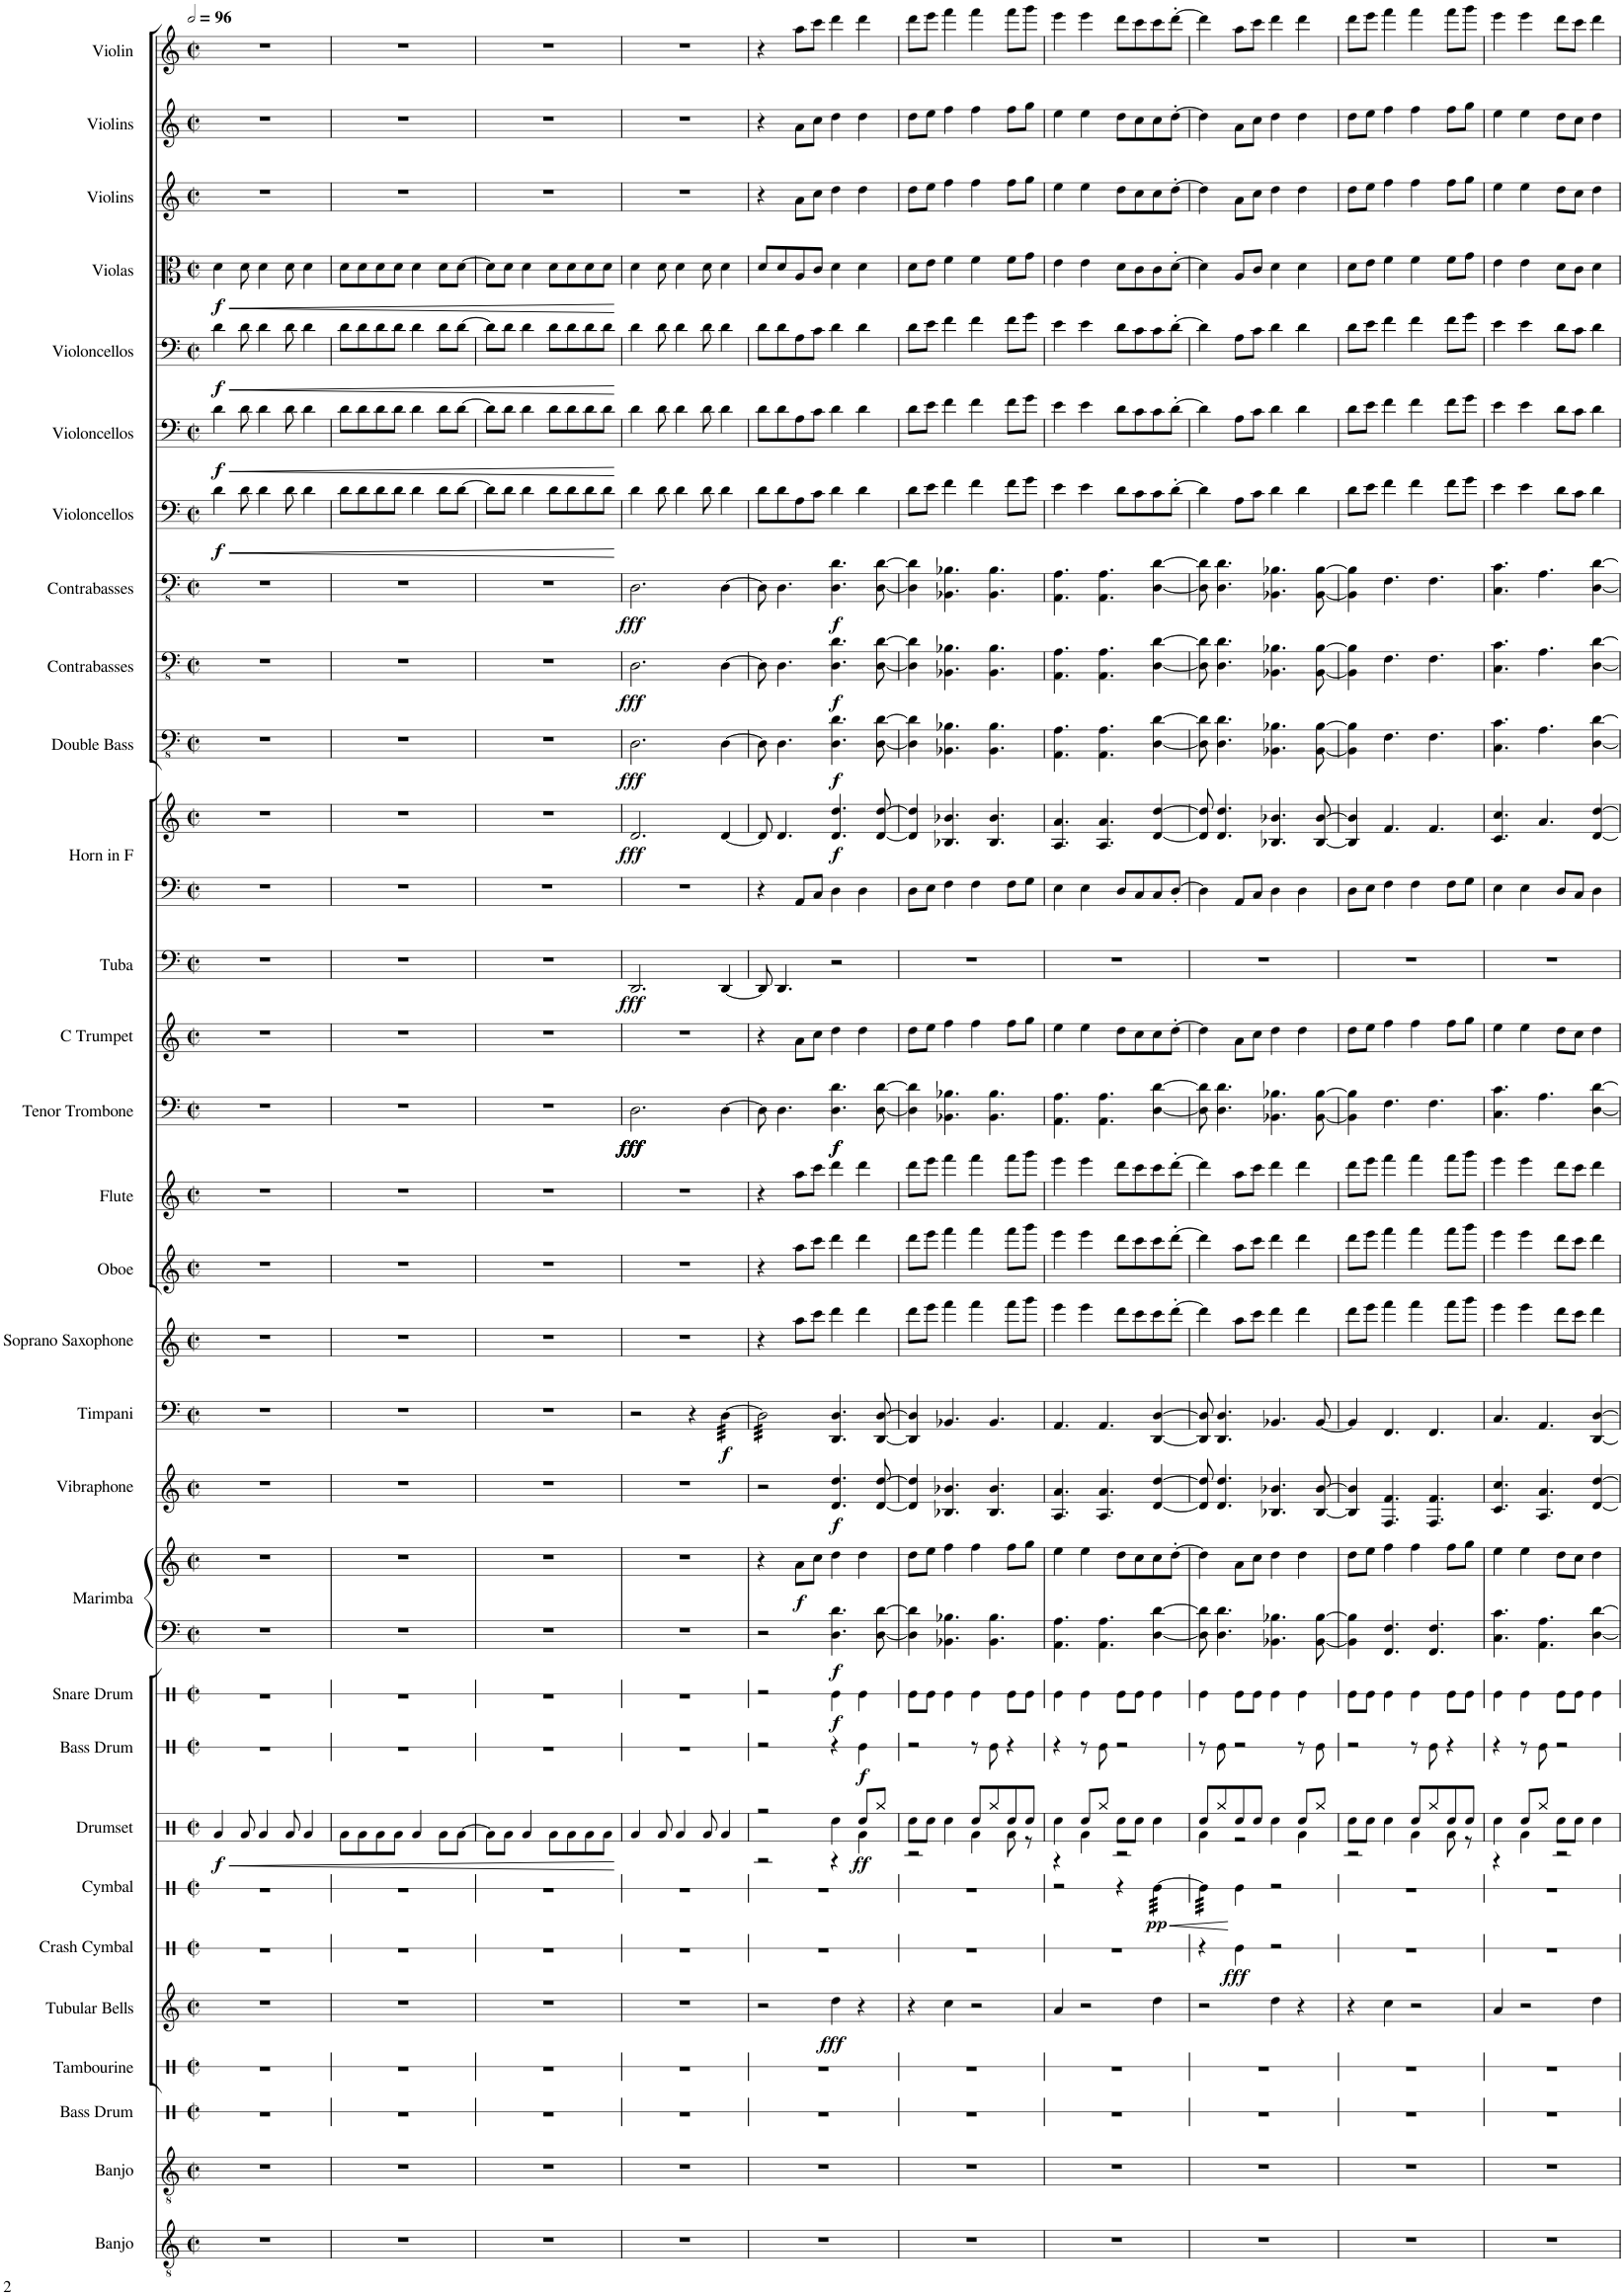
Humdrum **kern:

**kern	**kern	**kern	**kern	**kern	**dynam	**kern	**dynam	**kern	**dynam	**kern	**dynam	**kern	**dynam	**kern	**dynam	**kern	**kern	**dynam	**kern	**dynam	**kern	**dynam	**kern	**kern	**kern	**kern	**dynam	**kern	**kern	**dynam	**kern	**kern	**dynam	**kern	**dynam	**kern	**dynam	**kern	**dynam	**kern	**dynam	**kern	**dynam	**kern	**dynam	**kern	**dynam	**kern	**kern	**kern
*part30	*part29	*part28	*part27	*part26	*part26	*part25	*part25	*part24	*part24	*part23	*part23	*part22	*part22	*part21	*part21	*part20	*part20	*part20	*part19	*part19	*part18	*part18	*part17	*part16	*part15	*part14	*part14	*part13	*part12	*part12	*part11	*part11	*part11	*part10	*part10	*part9	*part9	*part8	*part8	*part7	*part7	*part6	*part6	*part5	*part5	*part4	*part4	*part3	*part2	*part1
*staff32	*staff31	*staff30	*staff29	*staff28	*staff28	*staff27	*staff27	*staff26	*staff26	*staff25	*staff25	*staff24	*staff24	*staff23	*staff23	*staff22	*staff21	*staff21/22	*staff20	*staff20	*staff19	*staff19	*staff18	*staff17	*staff16	*staff15	*staff15	*staff14	*staff13	*staff13	*staff12	*staff11	*staff11/12	*staff10	*staff10	*staff9	*staff9	*staff8	*staff8	*staff7	*staff7	*staff6	*staff6	*staff5	*staff5	*staff4	*staff4	*staff3	*staff2	*staff1
*I"Banjo	*I"Banjo	*I"Bass Drum	*I"Tambourine	*I"Tubular Bells	*	*I"Crash Cymbal	*	*I"Cymbal	*	*I"Drumset	*	*I"Bass Drum	*	*I"Snare Drum	*	*I"Marimba	*	*	*I"Vibraphone	*	*I"Timpani	*	*I"Soprano Saxophone	*I"Oboe	*I"Flute	*I"Tenor Trombone	*	*I"C Trumpet	*I"Tuba	*	*I"Horn in F	*	*	*I"Double Bass	*	*I"Contrabasses	*	*I"Contrabasses	*	*I"Violoncellos	*	*I"Violoncellos	*	*I"Violoncellos	*	*I"Violas	*	*I"Violins	*I"Violins	*I"Violin
*I'Bj.	*I'Bj.	*I'B. Dr.	*I'Tamb.	*I'Tu. Be.	*	*I'Cr. Cym.	*	*I'Cym.	*	*I'Drs.	*	*I'B. Dr.	*	*I'Sn. Dr.	*	*I'Mrm.	*	*	*I'Vib.	*	*I'Timp.	*	*I'S. Sax.	*I'Ob.	*I'Fl.	*I'T. Tbn.	*	*I'C Tpt.	*I'Tba.	*	*	*	*	*I'Db.	*	*I'Cbs.	*	*I'Cbs.	*	*I'Vcs.	*	*I'Vcs.	*	*I'Vcs.	*	*I'Vlas.	*	*I'Vlns.	*I'Vlns.	*I'Vln.
*	*	*stria1	*stria1	*	*	*stria1	*	*stria1	*	*stria3	*	*stria1	*	*stria1	*	*	*	*	*	*	*	*	*	*	*	*	*	*	*	*	*	*	*	*	*	*	*	*	*	*	*	*	*	*	*	*	*	*	*	*
*clefGv2	*clefGv2	*clefX	*clefX	*clefG2	*	*clefX	*	*clefX	*	*clefX	*	*clefX	*	*clefX	*	*clefF4	*clefG2	*	*clefG2	*	*clefF4	*	*clefG2	*clefG2	*clefG2	*clefF4	*	*clefG2	*clefF4	*	*clefF4	*clefG2	*	*clefFv4	*	*clefFv4	*	*clefFv4	*	*clefF4	*	*clefF4	*	*clefF4	*	*clefC3	*	*clefG2	*clefG2	*clefG2
*ITrd7c12	*ITrd7c12	*	*	*	*	*	*	*	*	*	*	*	*	*	*	*	*	*	*	*	*	*	*ITrd1c2	*	*	*	*	*	*	*	*ITrd4c7	*ITrd4c7	*	*ITrd7c12	*	*	*	*	*	*	*	*	*	*	*	*	*	*	*	*
*k[]	*k[]	*k[]	*k[]	*k[]	*	*k[]	*	*k[]	*	*k[]	*	*k[]	*	*k[]	*	*k[]	*k[]	*	*k[]	*	*k[]	*	*k[]	*k[]	*k[]	*k[]	*	*k[]	*k[]	*	*k[]	*k[]	*	*k[]	*	*k[]	*	*k[]	*	*k[]	*	*k[]	*	*k[]	*	*k[]	*	*k[]	*k[]	*k[]
*M2/2	*M2/2	*M2/2	*M2/2	*M2/2	*	*M2/2	*	*M2/2	*	*M2/2	*	*M2/2	*	*M2/2	*	*M2/2	*M2/2	*	*M2/2	*	*M2/2	*	*M2/2	*M2/2	*M2/2	*M2/2	*	*M2/2	*M2/2	*	*M2/2	*M2/2	*	*M2/2	*	*M2/2	*	*M2/2	*	*M2/2	*	*M2/2	*	*M2/2	*	*M2/2	*	*M2/2	*M2/2	*M2/2
*met(c|)	*met(c|)	*met(c|)	*met(c|)	*met(c|)	*	*met(c|)	*	*met(c|)	*	*met(c|)	*	*met(c|)	*	*met(c|)	*	*met(c|)	*met(c|)	*	*met(c|)	*	*met(c|)	*	*met(c|)	*met(c|)	*met(c|)	*met(c|)	*	*met(c|)	*met(c|)	*	*met(c|)	*met(c|)	*	*met(c|)	*	*met(c|)	*	*met(c|)	*	*met(c|)	*	*met(c|)	*	*met(c|)	*	*met(c|)	*	*met(c|)	*met(c|)	*met(c|)
*MM192	*MM192	*MM192	*MM192	*MM192	*	*MM192	*	*MM192	*	*MM192	*	*MM192	*	*MM192	*	*MM192	*MM192	*	*MM192	*	*MM192	*	*MM192	*MM192	*MM192	*MM192	*	*MM192	*MM192	*	*MM192	*MM192	*	*MM192	*	*MM192	*	*MM192	*	*MM192	*	*MM192	*	*MM192	*	*MM192	*	*MM192	*MM192	*MM192
=1	=1	=1	=1	=1	=1	=1	=1	=1	=1	=1	=1	=1	=1	=1	=1	=1	=1	=1	=1	=1	=1	=1	=1	=1	=1	=1	=1	=1	=1	=1	=1	=1	=1	=1	=1	=1	=1	=1	=1	=1	=1	=1	=1	=1	=1	=1	=1	=1	=1	=1
!	!	!	!	!	!	!	!	!	!	!	!LO:HP:b	!	!	!	!	!	!	!	!	!	!	!	!	!	!	!	!	!	!	!	!	!	!	!	!	!	!	!	!	!	!LO:HP:b	!	!LO:HP:b	!	!LO:HP:b	!	!LO:HP:b	!	!	!
!	!	!	!	!	!	!	!	!	!	!	!LO:DY:n=1:b	!	!	!	!	!	!	!	!	!	!	!	!	!	!	!	!	!	!	!	!	!	!	!	!	!	!	!	!	!	!LO:DY:n=1:b	!	!LO:DY:n=1:b	!	!LO:DY:n=1:b	!	!LO:DY:n=1:b	!	!	!
1r	1r	1r	1r	1r	.	1r	.	1r	.	4Ra/	< f	1r	.	1r	.	1r	1r	.	1r	.	1r	.	1r	1r	1r	1r	.	1r	1r	.	1r	1r	.	1r	.	1r	.	1r	.	4d\	< f	4d\	< f	4d\	< f	4d\	< f	1r	1r	1r
.	.	.	.	.	.	.	.	.	.	8Ra/	.	.	.	.	.	.	.	.	.	.	.	.	.	.	.	.	.	.	.	.	.	.	.	.	.	.	.	.	.	8d\	.	8d\	.	8d\	.	8d\	.	.	.	.
.	.	.	.	.	.	.	.	.	.	4Ra/	.	.	.	.	.	.	.	.	.	.	.	.	.	.	.	.	.	.	.	.	.	.	.	.	.	.	.	.	.	4d\	.	4d\	.	4d\	.	4d\	.	.	.	.
.	.	.	.	.	.	.	.	.	.	8Ra/	.	.	.	.	.	.	.	.	.	.	.	.	.	.	.	.	.	.	.	.	.	.	.	.	.	.	.	.	.	8d\	.	8d\	.	8d\	.	8d\	.	.	.	.
.	.	.	.	.	.	.	.	.	.	4Ra/	.	.	.	.	.	.	.	.	.	.	.	.	.	.	.	.	.	.	.	.	.	.	.	.	.	.	.	.	.	4d\	.	4d\	.	4d\	.	4d\	.	.	.	.
=2	=2	=2	=2	=2	=2	=2	=2	=2	=2	=2	=2	=2	=2	=2	=2	=2	=2	=2	=2	=2	=2	=2	=2	=2	=2	=2	=2	=2	=2	=2	=2	=2	=2	=2	=2	=2	=2	=2	=2	=2	=2	=2	=2	=2	=2	=2	=2	=2	=2	=2
1r	1r	1r	1r	1r	.	1r	.	1r	.	8Ra\L	.	1r	.	1r	.	1r	1r	.	1r	.	1r	.	1r	1r	1r	1r	.	1r	1r	.	1r	1r	.	1r	.	1r	.	1r	.	8d\L	.	8d\L	.	8d\L	.	8d\L	.	1r	1r	1r
.	.	.	.	.	.	.	.	.	.	8Ra\	.	.	.	.	.	.	.	.	.	.	.	.	.	.	.	.	.	.	.	.	.	.	.	.	.	.	.	.	.	8d\	.	8d\	.	8d\	.	8d\	.	.	.	.
.	.	.	.	.	.	.	.	.	.	8Ra\	.	.	.	.	.	.	.	.	.	.	.	.	.	.	.	.	.	.	.	.	.	.	.	.	.	.	.	.	.	8d\	.	8d\	.	8d\	.	8d\	.	.	.	.
.	.	.	.	.	.	.	.	.	.	8Ra\J	.	.	.	.	.	.	.	.	.	.	.	.	.	.	.	.	.	.	.	.	.	.	.	.	.	.	.	.	.	8d\J	.	8d\J	.	8d\J	.	8d\J	.	.	.	.
.	.	.	.	.	.	.	.	.	.	4Ra/	.	.	.	.	.	.	.	.	.	.	.	.	.	.	.	.	.	.	.	.	.	.	.	.	.	.	.	.	.	4d\	.	4d\	.	4d\	.	4d\	.	.	.	.
.	.	.	.	.	.	.	.	.	.	8Ra\L	.	.	.	.	.	.	.	.	.	.	.	.	.	.	.	.	.	.	.	.	.	.	.	.	.	.	.	.	.	8d\L	.	8d\L	.	8d\L	.	8d\L	.	.	.	.
.	.	.	.	.	.	.	.	.	.	[8Ra\J	.	.	.	.	.	.	.	.	.	.	.	.	.	.	.	.	.	.	.	.	.	.	.	.	.	.	.	.	.	[8d\J	.	[8d\J	.	[8d\J	.	[8d\J	.	.	.	.
=3	=3	=3	=3	=3	=3	=3	=3	=3	=3	=3	=3	=3	=3	=3	=3	=3	=3	=3	=3	=3	=3	=3	=3	=3	=3	=3	=3	=3	=3	=3	=3	=3	=3	=3	=3	=3	=3	=3	=3	=3	=3	=3	=3	=3	=3	=3	=3	=3	=3	=3
1r	1r	1r	1r	1r	.	1r	.	1r	.	8Ra\L]	.	1r	.	1r	.	1r	1r	.	1r	.	1r	.	1r	1r	1r	1r	.	1r	1r	.	1r	1r	.	1r	.	1r	.	1r	.	8d\L]	.	8d\L]	.	8d\L]	.	8d\L]	.	1r	1r	1r
.	.	.	.	.	.	.	.	.	.	8Ra\J	.	.	.	.	.	.	.	.	.	.	.	.	.	.	.	.	.	.	.	.	.	.	.	.	.	.	.	.	.	8d\J	.	8d\J	.	8d\J	.	8d\J	.	.	.	.
.	.	.	.	.	.	.	.	.	.	4Ra/	.	.	.	.	.	.	.	.	.	.	.	.	.	.	.	.	.	.	.	.	.	.	.	.	.	.	.	.	.	4d\	.	4d\	.	4d\	.	4d\	.	.	.	.
.	.	.	.	.	.	.	.	.	.	8Ra\L	.	.	.	.	.	.	.	.	.	.	.	.	.	.	.	.	.	.	.	.	.	.	.	.	.	.	.	.	.	8d\L	.	8d\L	.	8d\L	.	8d\L	.	.	.	.
.	.	.	.	.	.	.	.	.	.	8Ra\	.	.	.	.	.	.	.	.	.	.	.	.	.	.	.	.	.	.	.	.	.	.	.	.	.	.	.	.	.	8d\	.	8d\	.	8d\	.	8d\	.	.	.	.
.	.	.	.	.	.	.	.	.	.	8Ra\	.	.	.	.	.	.	.	.	.	.	.	.	.	.	.	.	.	.	.	.	.	.	.	.	.	.	.	.	.	8d\	.	8d\	.	8d\	.	8d\	.	.	.	.
.	.	.	.	.	.	.	.	.	.	8Ra\J	.	.	.	.	.	.	.	.	.	.	.	.	.	.	.	.	.	.	.	.	.	.	.	.	.	.	.	.	.	8d\J	.	8d\J	.	8d\J	.	8d\J	.	.	.	.
.	.	.	.	.	.	.	.	.	.	.	[	.	.	.	.	.	.	.	.	.	.	.	.	.	.	.	.	.	.	.	.	.	.	.	.	.	.	.	.	.	[	.	[	.	[	.	[	.	.	.
=4	=4	=4	=4	=4	=4	=4	=4	=4	=4	=4	=4	=4	=4	=4	=4	=4	=4	=4	=4	=4	=4	=4	=4	=4	=4	=4	=4	=4	=4	=4	=4	=4	=4	=4	=4	=4	=4	=4	=4	=4	=4	=4	=4	=4	=4	=4	=4	=4	=4	=4
!	!	!	!	!	!	!	!	!	!	!	!	!	!	!	!	!	!	!	!	!	!	!	!	!	!	!	!LO:DY:b	!	!	!	!	!	!	!	!	!	!	!	!	!	!	!	!	!	!	!	!	!	!	!
!	!	!	!	!	!	!	!	!	!	!	!	!	!	!	!	!	!	!	!	!	!	!	!	!	!	!	!LO:DY:n=1:b	!	!	!	!	!	!	!	!	!	!	!	!	!	!	!	!	!	!	!	!	!	!	!
!	!	!	!	!	!	!	!	!	!	!	!	!	!	!	!	!	!	!	!	!	!	!	!	!	!	!	!LO:DY:n=2:b	!	!	!LO:DY:b	!	!	!LO:DY:b	!	!LO:DY:b	!	!LO:DY:b	!	!LO:DY:b	!	!	!	!	!	!	!	!	!	!	!
1r	1r	1r	1r	1r	.	1r	.	1r	.	4Ra/	.	1r	.	1r	.	1r	1r	.	1r	.	2r	.	1r	1r	1r	2.D\	fff fff fff	1r	2.DD/	fff	1r	2.d/	fff	2.DD\	fff	2.DD\	fff	2.DD\	fff	4d\	.	4d\	.	4d\	.	4d\	.	1r	1r	1r
.	.	.	.	.	.	.	.	.	.	8Ra/	.	.	.	.	.	.	.	.	.	.	.	.	.	.	.	.	.	.	.	.	.	.	.	.	.	.	.	.	.	8d\	.	8d\	.	8d\	.	8d\	.	.	.	.
.	.	.	.	.	.	.	.	.	.	4Ra/	.	.	.	.	.	.	.	.	.	.	.	.	.	.	.	.	.	.	.	.	.	.	.	.	.	.	.	.	.	4d\	.	4d\	.	4d\	.	4d\	.	.	.	.
.	.	.	.	.	.	.	.	.	.	.	.	.	.	.	.	.	.	.	.	.	4r	.	.	.	.	.	.	.	.	.	.	.	.	.	.	.	.	.	.	.	.	.	.	.	.	.	.	.	.	.
.	.	.	.	.	.	.	.	.	.	8Ra/	.	.	.	.	.	.	.	.	.	.	.	.	.	.	.	.	.	.	.	.	.	.	.	.	.	.	.	.	.	8d\	.	8d\	.	8d\	.	8d\	.	.	.	.
!	!	!	!	!	!	!	!	!	!	!	!	!	!	!	!	!	!	!	!	!	!	!LO:DY:b	!	!	!	!	!	!	!	!	!	!	!	!	!	!	!	!	!	!	!	!	!	!	!	!	!	!	!	!
*	*	*	*	*	*	*	*	*	*	*	*	*	*	*	*	*	*	*	*	*	*tremolo	*	*	*	*	*	*	*	*	*	*	*	*	*	*	*	*	*	*	*	*	*	*	*	*	*	*	*	*	*
.	.	.	.	.	.	.	.	.	.	4Ra/	.	.	.	.	.	.	.	.	.	.	[32D\LLL	f	.	.	.	[4D\	.	.	[4DD/	.	.	[4d/	.	[4DD\	.	[4DD\	.	[4DD\	.	4d\	.	4d\	.	4d\	.	4d\	.	.	.	.
.	.	.	.	.	.	.	.	.	.	.	.	.	.	.	.	.	.	.	.	.	32D\	.	.	.	.	.	.	.	.	.	.	.	.	.	.	.	.	.	.	.	.	.	.	.	.	.	.	.	.	.
.	.	.	.	.	.	.	.	.	.	.	.	.	.	.	.	.	.	.	.	.	32D\	.	.	.	.	.	.	.	.	.	.	.	.	.	.	.	.	.	.	.	.	.	.	.	.	.	.	.	.	.
.	.	.	.	.	.	.	.	.	.	.	.	.	.	.	.	.	.	.	.	.	32D\	.	.	.	.	.	.	.	.	.	.	.	.	.	.	.	.	.	.	.	.	.	.	.	.	.	.	.	.	.
.	.	.	.	.	.	.	.	.	.	.	.	.	.	.	.	.	.	.	.	.	32D\	.	.	.	.	.	.	.	.	.	.	.	.	.	.	.	.	.	.	.	.	.	.	.	.	.	.	.	.	.
.	.	.	.	.	.	.	.	.	.	.	.	.	.	.	.	.	.	.	.	.	32D\	.	.	.	.	.	.	.	.	.	.	.	.	.	.	.	.	.	.	.	.	.	.	.	.	.	.	.	.	.
.	.	.	.	.	.	.	.	.	.	.	.	.	.	.	.	.	.	.	.	.	32D\	.	.	.	.	.	.	.	.	.	.	.	.	.	.	.	.	.	.	.	.	.	.	.	.	.	.	.	.	.
.	.	.	.	.	.	.	.	.	.	.	.	.	.	.	.	.	.	.	.	.	32D\JJJ	.	.	.	.	.	.	.	.	.	.	.	.	.	.	.	.	.	.	.	.	.	.	.	.	.	.	.	.	.
=5	=5	=5	=5	=5	=5	=5	=5	=5	=5	=5	=5	=5	=5	=5	=5	=5	=5	=5	=5	=5	=5	=5	=5	=5	=5	=5	=5	=5	=5	=5	=5	=5	=5	=5	=5	=5	=5	=5	=5	=5	=5	=5	=5	=5	=5	=5	=5	=5	=5	=5
*	*	*	*	*	*	*	*	*	*	*^	*	*	*	*	*	*	*	*	*	*	*	*	*	*	*	*	*	*	*	*	*	*	*	*	*	*	*	*	*	*	*	*	*	*	*	*	*	*	*	*
1r	1r	1r	1r	2r	.	1r	.	1r	.	2r	2r	.	2r	.	2r	.	2r	4r	.	2r	.	32D\]LLL	.	4r	4r	4r	8D\]	.	4r	8DD/]	.	4r	8d/]	.	8DD\]	.	8DD\]	.	8DD\]	.	8d\L	.	8d\L	.	8d\L	.	8d/L	.	4r	4r	4r
.	.	.	.	.	.	.	.	.	.	.	.	.	.	.	.	.	.	.	.	.	.	32D\	.	.	.	.	.	.	.	.	.	.	.	.	.	.	.	.	.	.	.	.	.	.	.	.	.	.	.	.	.
.	.	.	.	.	.	.	.	.	.	.	.	.	.	.	.	.	.	.	.	.	.	32D\	.	.	.	.	.	.	.	.	.	.	.	.	.	.	.	.	.	.	.	.	.	.	.	.	.	.	.	.	.
.	.	.	.	.	.	.	.	.	.	.	.	.	.	.	.	.	.	.	.	.	.	32D\	.	.	.	.	.	.	.	.	.	.	.	.	.	.	.	.	.	.	.	.	.	.	.	.	.	.	.	.	.
.	.	.	.	.	.	.	.	.	.	.	.	.	.	.	.	.	.	.	.	.	.	32D\	.	.	.	.	4.D\	.	.	4.DD/	.	.	4.d/	.	4.DD\	.	4.DD\	.	4.DD\	.	8d\	.	8d\	.	8d\	.	8d/	.	.	.	.
.	.	.	.	.	.	.	.	.	.	.	.	.	.	.	.	.	.	.	.	.	.	32D\	.	.	.	.	.	.	.	.	.	.	.	.	.	.	.	.	.	.	.	.	.	.	.	.	.	.	.	.	.
.	.	.	.	.	.	.	.	.	.	.	.	.	.	.	.	.	.	.	.	.	.	32D\	.	.	.	.	.	.	.	.	.	.	.	.	.	.	.	.	.	.	.	.	.	.	.	.	.	.	.	.	.
.	.	.	.	.	.	.	.	.	.	.	.	.	.	.	.	.	.	.	.	.	.	32D\	.	.	.	.	.	.	.	.	.	.	.	.	.	.	.	.	.	.	.	.	.	.	.	.	.	.	.	.	.
!	!	!	!	!	!	!	!	!	!	!	!	!	!	!	!	!	!	!	!LO:DY:b	!	!	!	!	!	!	!	!	!	!	!	!	!	!	!	!	!	!	!	!	!	!	!	!	!	!	!	!	!	!	!	!
.	.	.	.	.	.	.	.	.	.	.	.	.	.	.	.	.	.	8a\L	f	.	.	32D\	.	8aa\L	8aa\L	8aa\L	.	.	8a\L	.	.	8AA/L	.	.	.	.	.	.	.	.	8A\	.	8A\	.	8A\	.	8A/	.	8a\L	8a\L	8aa\L
.	.	.	.	.	.	.	.	.	.	.	.	.	.	.	.	.	.	.	.	.	.	32D\	.	.	.	.	.	.	.	.	.	.	.	.	.	.	.	.	.	.	.	.	.	.	.	.	.	.	.	.	.
.	.	.	.	.	.	.	.	.	.	.	.	.	.	.	.	.	.	.	.	.	.	32D\	.	.	.	.	.	.	.	.	.	.	.	.	.	.	.	.	.	.	.	.	.	.	.	.	.	.	.	.	.
.	.	.	.	.	.	.	.	.	.	.	.	.	.	.	.	.	.	.	.	.	.	32D\	.	.	.	.	.	.	.	.	.	.	.	.	.	.	.	.	.	.	.	.	.	.	.	.	.	.	.	.	.
.	.	.	.	.	.	.	.	.	.	.	.	.	.	.	.	.	.	8cc\J	.	.	.	32D\	.	8ccc\J	8ccc\J	8ccc\J	.	.	8cc\J	.	.	8C/J	.	.	.	.	.	.	.	.	8c\J	.	8c\J	.	8c\J	.	8c/J	.	8cc\J	8cc\J	8ccc\J
.	.	.	.	.	.	.	.	.	.	.	.	.	.	.	.	.	.	.	.	.	.	32D\	.	.	.	.	.	.	.	.	.	.	.	.	.	.	.	.	.	.	.	.	.	.	.	.	.	.	.	.	.
.	.	.	.	.	.	.	.	.	.	.	.	.	.	.	.	.	.	.	.	.	.	32D\	.	.	.	.	.	.	.	.	.	.	.	.	.	.	.	.	.	.	.	.	.	.	.	.	.	.	.	.	.
.	.	.	.	.	.	.	.	.	.	.	.	.	.	.	.	.	.	.	.	.	.	32D\JJJ	.	.	.	.	.	.	.	.	.	.	.	.	.	.	.	.	.	.	.	.	.	.	.	.	.	.	.	.	.
*	*	*	*	*	*	*	*	*	*	*	*	*	*	*	*	*	*	*	*	*	*	*Xtremolo	*	*	*	*	*	*	*	*	*	*	*	*	*	*	*	*	*	*	*	*	*	*	*	*	*	*	*	*	*
!	!	!	!	!	!LO:DY:b	!	!	!	!	!	!	!	!	!	!	!LO:DY:b	!	!	!LO:DY:b=2	!	!LO:DY:b	!	!	!	!	!	!	!LO:DY:b	!	!	!	!	!	!	!	!	!	!	!	!	!	!	!	!	!	!	!	!	!	!	!
!	!	!	!	!	!	!	!	!	!	!	!	!	!	!	!	!	!	!	!	!	!	!	!	!	!	!	!	!LO:DY:n=1:b	!	!	!	!	!	!LO:DY:b	!	!LO:DY:b	!	!LO:DY:b	!	!LO:DY:b	!	!	!	!	!	!	!	!	!	!	!
.	.	.	.	4dd\	fff	.	.	.	.	4Rcc\	4r	.	4r	.	4Re\	f	4.D\ 4.d\	4dd\	f	4.d/ 4.dd/	f	4.DD/ 4.D/	.	4ddd\	4ddd\	4ddd\	4.D\ 4.d\	f f	4dd\	2r	.	4D\	4.d/ 4.dd/	f	4.DD\ 4.D\	f	4.DD\ 4.D\	f	4.DD\ 4.D\	f	4d\	.	4d\	.	4d\	.	4d\	.	4dd\	4dd\	4ddd\
!	!	!	!	!	!	!	!	!	!	!	!	!LO:DY:b	!	!LO:DY:b	!	!	!	!	!	!	!	!	!	!	!	!	!	!	!	!	!	!	!	!	!	!	!	!	!	!	!	!	!	!	!	!	!	!	!	!	!
.	.	.	.	4r	.	.	.	.	.	8Rcc/L	4Ra\	ff	4Re\	f	4Re\	.	.	4dd\	.	.	.	.	.	4ddd\	4ddd\	4ddd\	.	.	4dd\	.	.	4D\	.	.	.	.	.	.	.	.	4d\	.	4d\	.	4d\	.	4d\	.	4dd\	4dd\	4ddd\
.	.	.	.	.	.	.	.	.	.	8Ree/J	.	.	.	.	.	.	[8D\ [8d\	.	.	[8d/ [8dd/	.	[8DD/ [8D/	.	.	.	.	[8D\ [8d\	.	.	.	.	.	[8d/ [8dd/	.	[8DD\ [8D\	.	[8DD\ [8D\	.	[8DD\ [8D\	.	.	.	.	.	.	.	.	.	.	.	.
=6	=6	=6	=6	=6	=6	=6	=6	=6	=6	=6	=6	=6	=6	=6	=6	=6	=6	=6	=6	=6	=6	=6	=6	=6	=6	=6	=6	=6	=6	=6	=6	=6	=6	=6	=6	=6	=6	=6	=6	=6	=6	=6	=6	=6	=6	=6	=6	=6	=6	=6	=6
1r	1r	1r	1r	4r	.	1r	.	1r	.	8Rcc\L	2r	.	2r	.	8Re\L	.	4D\] 4d\]	8dd\L	.	4d/] 4dd/]	.	4DD/] 4D/]	.	8ddd\L	8ddd\L	8ddd\L	4D\] 4d\]	.	8dd\L	1r	.	8D\L	4d/] 4dd/]	.	4DD\] 4D\]	.	4DD\] 4D\]	.	4DD\] 4D\]	.	8d\L	.	8d\L	.	8d\L	.	8d\L	.	8dd\L	8dd\L	8ddd\L
.	.	.	.	.	.	.	.	.	.	8Rcc\J	.	.	.	.	8Re\J	.	.	8ee\J	.	.	.	.	.	8eee\J	8eee\J	8eee\J	.	.	8ee\J	.	.	8E\J	.	.	.	.	.	.	.	.	8e\J	.	8e\J	.	8e\J	.	8e\J	.	8ee\J	8ee\J	8eee\J
.	.	.	.	4cc\	.	.	.	.	.	4Rcc\	.	.	.	.	4Re\	.	4.BB-X\ 4.B-X\	4ff\	.	4.B-X/ 4.b-X/	.	4.BB-X/	.	4fff\	4fff\	4fff\	4.BB-X\ 4.B-X\	.	4ff\	.	.	4F\	4.B-X/ 4.b-X/	.	4.BBB-X\ 4.BB-X\	.	4.BBB-X\ 4.BB-X\	.	4.BBB-X\ 4.BB-X\	.	4f\	.	4f\	.	4f\	.	4f\	.	4ff\	4ff\	4fff\
.	.	.	.	2r	.	.	.	.	.	8Rcc/L	4Ra\	.	8r	.	4Re\	.	.	4ff\	.	.	.	.	.	4fff\	4fff\	4fff\	.	.	4ff\	.	.	4F\	.	.	.	.	.	.	.	.	4f\	.	4f\	.	4f\	.	4f\	.	4ff\	4ff\	4fff\
.	.	.	.	.	.	.	.	.	.	8Ree/	.	.	8Re\	.	.	.	4.BB-\ 4.B-\	.	.	4.B-/ 4.b-/	.	4.BB-/	.	.	.	.	4.BB-\ 4.B-\	.	.	.	.	.	4.B-/ 4.b-/	.	4.BBB-\ 4.BB-\	.	4.BBB-\ 4.BB-\	.	4.BBB-\ 4.BB-\	.	.	.	.	.	.	.	.	.	.	.	.
.	.	.	.	.	.	.	.	.	.	8Rcc/	8Ra\	.	4r	.	8Re\L	.	.	8ff\L	.	.	.	.	.	8fff\L	8fff\L	8fff\L	.	.	8ff\L	.	.	8F\L	.	.	.	.	.	.	.	.	8f\L	.	8f\L	.	8f\L	.	8f\L	.	8ff\L	8ff\L	8fff\L
.	.	.	.	.	.	.	.	.	.	8Rcc/J	8r	.	.	.	8Re\J	.	.	8gg\J	.	.	.	.	.	8ggg\J	8ggg\J	8ggg\J	.	.	8gg\J	.	.	8G\J	.	.	.	.	.	.	.	.	8g\J	.	8g\J	.	8g\J	.	8g\J	.	8gg\J	8gg\J	8ggg\J
=7	=7	=7	=7	=7	=7	=7	=7	=7	=7	=7	=7	=7	=7	=7	=7	=7	=7	=7	=7	=7	=7	=7	=7	=7	=7	=7	=7	=7	=7	=7	=7	=7	=7	=7	=7	=7	=7	=7	=7	=7	=7	=7	=7	=7	=7	=7	=7	=7	=7	=7	=7
1r	1r	1r	1r	4a/	.	1r	.	2r	.	4Rcc\	4r	.	4r	.	4Re\	.	4.AA\ 4.A\	4ee\	.	4.A/ 4.a/	.	4.AA/	.	4eee\	4eee\	4eee\	4.AA\ 4.A\	.	4ee\	1r	.	4E\	4.A/ 4.a/	.	4.AAA\ 4.AA\	.	4.AAA\ 4.AA\	.	4.AAA\ 4.AA\	.	4e\	.	4e\	.	4e\	.	4e\	.	4ee\	4ee\	4eee\
.	.	.	.	2r	.	.	.	.	.	8Rcc/L	4Ra\	.	8r	.	4Re\	.	.	4ee\	.	.	.	.	.	4eee\	4eee\	4eee\	.	.	4ee\	.	.	4E\	.	.	.	.	.	.	.	.	4e\	.	4e\	.	4e\	.	4e\	.	4ee\	4ee\	4eee\
.	.	.	.	.	.	.	.	.	.	8Ree/J	.	.	8Re\	.	.	.	4.AA\ 4.A\	.	.	4.A/ 4.a/	.	4.AA/	.	.	.	.	4.AA\ 4.A\	.	.	.	.	.	4.A/ 4.a/	.	4.AAA\ 4.AA\	.	4.AAA\ 4.AA\	.	4.AAA\ 4.AA\	.	.	.	.	.	.	.	.	.	.	.	.
.	.	.	.	.	.	.	.	4r	.	8Rcc\L	2r	.	2r	.	8Re\L	.	.	8dd\L	.	.	.	.	.	8ddd\L	8ddd\L	8ddd\L	.	.	8dd\L	.	.	8D/L	.	.	.	.	.	.	.	.	8d\L	.	8d\L	.	8d\L	.	8d\L	.	8dd\L	8dd\L	8ddd\L
.	.	.	.	.	.	.	.	.	.	8Rcc\J	.	.	.	.	8Re\J	.	.	8cc\	.	.	.	.	.	8ccc\	8ccc\	8ccc\	.	.	8cc\	.	.	8C/	.	.	.	.	.	.	.	.	8c\	.	8c\	.	8c\	.	8c\	.	8cc\	8cc\	8ccc\
!	!	!	!	!	!	!	!	!	!LO:HP:b	!	!	!	!	!	!	!	!	!	!	!	!	!	!	!	!	!	!	!	!	!	!	!	!	!	!	!	!	!	!	!	!	!	!	!	!	!	!	!	!	!	!
!	!	!	!	!	!	!	!	!	!LO:DY:n=1:b	!	!	!	!	!	!	!	!	!	!	!	!	!	!	!	!	!	!	!	!	!	!	!	!	!	!	!	!	!	!	!	!	!	!	!	!	!	!	!	!	!	!
*	*	*	*	*	*	*	*	*tremolo	*	*	*	*	*	*	*	*	*	*	*	*	*	*	*	*	*	*	*	*	*	*	*	*	*	*	*	*	*	*	*	*	*	*	*	*	*	*	*	*	*	*	*
.	.	.	.	4dd\	.	.	.	[32Re\LLL	< pp	4Rcc\	.	.	.	.	4Re\	.	[4D\ [4d\	8cc\	.	[4d/ [4dd/	.	[4DD/ [4D/	.	8ccc\	8ccc\	8ccc\	[4D\ [4d\	.	8cc\	.	.	8C/	[4d/ [4dd/	.	[4DD\ [4D\	.	[4DD\ [4D\	.	[4DD\ [4D\	.	8c\	.	8c\	.	8c\	.	8c\	.	8cc\	8cc\	8ccc\
.	.	.	.	.	.	.	.	32Re\	.	.	.	.	.	.	.	.	.	.	.	.	.	.	.	.	.	.	.	.	.	.	.	.	.	.	.	.	.	.	.	.	.	.	.	.	.	.	.	.	.	.	.
.	.	.	.	.	.	.	.	32Re\	.	.	.	.	.	.	.	.	.	.	.	.	.	.	.	.	.	.	.	.	.	.	.	.	.	.	.	.	.	.	.	.	.	.	.	.	.	.	.	.	.	.	.
.	.	.	.	.	.	.	.	32Re\	.	.	.	.	.	.	.	.	.	.	.	.	.	.	.	.	.	.	.	.	.	.	.	.	.	.	.	.	.	.	.	.	.	.	.	.	.	.	.	.	.	.	.
.	.	.	.	.	.	.	.	32Re\	.	.	.	.	.	.	.	.	.	[8dd'\J	.	.	.	.	.	[8ddd'\J	[8ddd'\J	[8ddd'\J	.	.	[8dd'\J	.	.	[8D'/J	.	.	.	.	.	.	.	.	[8d'\J	.	[8d'\J	.	[8d'\J	.	[8d'\J	.	[8dd'\J	[8dd'\J	[8ddd'\J
.	.	.	.	.	.	.	.	32Re\	.	.	.	.	.	.	.	.	.	.	.	.	.	.	.	.	.	.	.	.	.	.	.	.	.	.	.	.	.	.	.	.	.	.	.	.	.	.	.	.	.	.	.
.	.	.	.	.	.	.	.	32Re\	.	.	.	.	.	.	.	.	.	.	.	.	.	.	.	.	.	.	.	.	.	.	.	.	.	.	.	.	.	.	.	.	.	.	.	.	.	.	.	.	.	.	.
.	.	.	.	.	.	.	.	32Re\JJJ	.	.	.	.	.	.	.	.	.	.	.	.	.	.	.	.	.	.	.	.	.	.	.	.	.	.	.	.	.	.	.	.	.	.	.	.	.	.	.	.	.	.	.
=8	=8	=8	=8	=8	=8	=8	=8	=8	=8	=8	=8	=8	=8	=8	=8	=8	=8	=8	=8	=8	=8	=8	=8	=8	=8	=8	=8	=8	=8	=8	=8	=8	=8	=8	=8	=8	=8	=8	=8	=8	=8	=8	=8	=8	=8	=8	=8	=8	=8	=8	=8
1r	1r	1r	1r	2r	.	4r	.	32Re\]LLL	.	8Rcc/L	4Ra\	.	8r	.	4Re\	.	8D\] 8d\]	4dd\]	.	8d/] 8dd/]	.	8DD/] 8D/]	.	4ddd\]	4ddd\]	4ddd\]	8D\] 8d\]	.	4dd\]	1r	.	4D\]	8d/] 8dd/]	.	8DD\] 8D\]	.	8DD\] 8D\]	.	8DD\] 8D\]	.	4d\]	.	4d\]	.	4d\]	.	4d\]	.	4dd\]	4dd\]	4ddd\]
.	.	.	.	.	.	.	.	32Re\	.	.	.	.	.	.	.	.	.	.	.	.	.	.	.	.	.	.	.	.	.	.	.	.	.	.	.	.	.	.	.	.	.	.	.	.	.	.	.	.	.	.	.
.	.	.	.	.	.	.	.	32Re\	.	.	.	.	.	.	.	.	.	.	.	.	.	.	.	.	.	.	.	.	.	.	.	.	.	.	.	.	.	.	.	.	.	.	.	.	.	.	.	.	.	.	.
.	.	.	.	.	.	.	.	32Re\	.	.	.	.	.	.	.	.	.	.	.	.	.	.	.	.	.	.	.	.	.	.	.	.	.	.	.	.	.	.	.	.	.	.	.	.	.	.	.	.	.	.	.
.	.	.	.	.	.	.	.	32Re\	.	8Ree/	.	.	8Re\	.	.	.	4.D\ 4.d\	.	.	4.d/ 4.dd/	.	4.DD/ 4.D/	.	.	.	.	4.D\ 4.d\	.	.	.	.	.	4.d/ 4.dd/	.	4.DD\ 4.D\	.	4.DD\ 4.D\	.	4.DD\ 4.D\	.	.	.	.	.	.	.	.	.	.	.	.
.	.	.	.	.	.	.	.	32Re\	.	.	.	.	.	.	.	.	.	.	.	.	.	.	.	.	.	.	.	.	.	.	.	.	.	.	.	.	.	.	.	.	.	.	.	.	.	.	.	.	.	.	.
.	.	.	.	.	.	.	.	32Re\	.	.	.	.	.	.	.	.	.	.	.	.	.	.	.	.	.	.	.	.	.	.	.	.	.	.	.	.	.	.	.	.	.	.	.	.	.	.	.	.	.	.	.
.	.	.	.	.	.	.	.	32Re\JJJ	.	.	.	.	.	.	.	.	.	.	.	.	.	.	.	.	.	.	.	.	.	.	.	.	.	.	.	.	.	.	.	.	.	.	.	.	.	.	.	.	.	.	.
*	*	*	*	*	*	*	*	*Xtremolo	*	*	*	*	*	*	*	*	*	*	*	*	*	*	*	*	*	*	*	*	*	*	*	*	*	*	*	*	*	*	*	*	*	*	*	*	*	*	*	*	*	*	*
!	!	!	!	!	!	!	!LO:DY:b	!	!	!	!	!	!	!	!	!	!	!	!	!	!	!	!	!	!	!	!	!	!	!	!	!	!	!	!	!	!	!	!	!	!	!	!	!	!	!	!	!	!	!	!
.	.	.	.	.	.	4Re\	fff	4Re\	[	8Rcc/	2r	.	2r	.	8Re\L	.	.	8a\L	.	.	.	.	.	8aa\L	8aa\L	8aa\L	.	.	8a\L	.	.	8AA/L	.	.	.	.	.	.	.	.	8A\L	.	8A\L	.	8A\L	.	8A/L	.	8a\L	8a\L	8aa\L
.	.	.	.	.	.	.	.	.	.	8Rcc/J	.	.	.	.	8Re\J	.	.	8cc\J	.	.	.	.	.	8ccc\J	8ccc\J	8ccc\J	.	.	8cc\J	.	.	8C/J	.	.	.	.	.	.	.	.	8c\J	.	8c\J	.	8c\J	.	8c/J	.	8cc\J	8cc\J	8ccc\J
.	.	.	.	4dd\	.	2r	.	2r	.	4Rcc\	.	.	.	.	4Re\	.	4.BB-X\ 4.B-X\	4dd\	.	4.B-X/ 4.b-X/	.	4.BB-X/	.	4ddd\	4ddd\	4ddd\	4.BB-X\ 4.B-X\	.	4dd\	.	.	4D\	4.B-X/ 4.b-X/	.	4.BBB-X\ 4.BB-X\	.	4.BBB-X\ 4.BB-X\	.	4.BBB-X\ 4.BB-X\	.	4d\	.	4d\	.	4d\	.	4d\	.	4dd\	4dd\	4ddd\
.	.	.	.	4r	.	.	.	.	.	8Rcc/L	4Ra\	.	8r	.	4Re\	.	.	4dd\	.	.	.	.	.	4ddd\	4ddd\	4ddd\	.	.	4dd\	.	.	4D\	.	.	.	.	.	.	.	.	4d\	.	4d\	.	4d\	.	4d\	.	4dd\	4dd\	4ddd\
.	.	.	.	.	.	.	.	.	.	8Ree/J	.	.	8Re\	.	.	.	[8BB-\ [8B-\	.	.	[8B-/ [8b-/	.	[8BB-/	.	.	.	.	[8BB-\ [8B-\	.	.	.	.	.	[8B-/ [8b-/	.	[8BBB-\ [8BB-\	.	[8BBB-\ [8BB-\	.	[8BBB-\ [8BB-\	.	.	.	.	.	.	.	.	.	.	.	.
=9	=9	=9	=9	=9	=9	=9	=9	=9	=9	=9	=9	=9	=9	=9	=9	=9	=9	=9	=9	=9	=9	=9	=9	=9	=9	=9	=9	=9	=9	=9	=9	=9	=9	=9	=9	=9	=9	=9	=9	=9	=9	=9	=9	=9	=9	=9	=9	=9	=9	=9	=9
1r	1r	1r	1r	4r	.	1r	.	1r	.	8Rcc\L	2r	.	2r	.	8Re\L	.	4BB-\] 4B-\]	8dd\L	.	4B-/] 4b-/]	.	4BB-/]	.	8ddd\L	8ddd\L	8ddd\L	4BB-\] 4B-\]	.	8dd\L	1r	.	8D\L	4B-/] 4b-/]	.	4BBB-\] 4BB-\]	.	4BBB-\] 4BB-\]	.	4BBB-\] 4BB-\]	.	8d\L	.	8d\L	.	8d\L	.	8d\L	.	8dd\L	8dd\L	8ddd\L
.	.	.	.	.	.	.	.	.	.	8Rcc\J	.	.	.	.	8Re\J	.	.	8ee\J	.	.	.	.	.	8eee\J	8eee\J	8eee\J	.	.	8ee\J	.	.	8E\J	.	.	.	.	.	.	.	.	8e\J	.	8e\J	.	8e\J	.	8e\J	.	8ee\J	8ee\J	8eee\J
.	.	.	.	4cc\	.	.	.	.	.	4Rcc\	.	.	.	.	4Re\	.	4.FF/ 4.F/	4ff\	.	4.F/ 4.f/	.	4.FF/	.	4fff\	4fff\	4fff\	4.F\	.	4ff\	.	.	4F\	4.f/	.	4.FF\	.	4.FF\	.	4.FF\	.	4f\	.	4f\	.	4f\	.	4f\	.	4ff\	4ff\	4fff\
.	.	.	.	2r	.	.	.	.	.	8Rcc/L	4Ra\	.	8r	.	4Re\	.	.	4ff\	.	.	.	.	.	4fff\	4fff\	4fff\	.	.	4ff\	.	.	4F\	.	.	.	.	.	.	.	.	4f\	.	4f\	.	4f\	.	4f\	.	4ff\	4ff\	4fff\
.	.	.	.	.	.	.	.	.	.	8Ree/	.	.	8Re\	.	.	.	4.FF/ 4.F/	.	.	4.F/ 4.f/	.	4.FF/	.	.	.	.	4.F\	.	.	.	.	.	4.f/	.	4.FF\	.	4.FF\	.	4.FF\	.	.	.	.	.	.	.	.	.	.	.	.
.	.	.	.	.	.	.	.	.	.	8Rcc/	8Ra\	.	4r	.	8Re\L	.	.	8ff\L	.	.	.	.	.	8fff\L	8fff\L	8fff\L	.	.	8ff\L	.	.	8F\L	.	.	.	.	.	.	.	.	8f\L	.	8f\L	.	8f\L	.	8f\L	.	8ff\L	8ff\L	8fff\L
.	.	.	.	.	.	.	.	.	.	8Rcc/J	8r	.	.	.	8Re\J	.	.	8gg\J	.	.	.	.	.	8ggg\J	8ggg\J	8ggg\J	.	.	8gg\J	.	.	8G\J	.	.	.	.	.	.	.	.	8g\J	.	8g\J	.	8g\J	.	8g\J	.	8gg\J	8gg\J	8ggg\J
=10	=10	=10	=10	=10	=10	=10	=10	=10	=10	=10	=10	=10	=10	=10	=10	=10	=10	=10	=10	=10	=10	=10	=10	=10	=10	=10	=10	=10	=10	=10	=10	=10	=10	=10	=10	=10	=10	=10	=10	=10	=10	=10	=10	=10	=10	=10	=10	=10	=10	=10	=10
1r	1r	1r	1r	4a/	.	1r	.	1r	.	4Rcc\	4r	.	4r	.	4Re\	.	4.C\ 4.c\	4ee\	.	4.c/ 4.cc/	.	4.C/	.	4eee\	4eee\	4eee\	4.C\ 4.c\	.	4ee\	1r	.	4E\	4.c/ 4.cc/	.	4.CC\ 4.C\	.	4.CC\ 4.C\	.	4.CC\ 4.C\	.	4e\	.	4e\	.	4e\	.	4e\	.	4ee\	4ee\	4eee\
.	.	.	.	2r	.	.	.	.	.	8Rcc/L	4Ra\	.	8r	.	4Re\	.	.	4ee\	.	.	.	.	.	4eee\	4eee\	4eee\	.	.	4ee\	.	.	4E\	.	.	.	.	.	.	.	.	4e\	.	4e\	.	4e\	.	4e\	.	4ee\	4ee\	4eee\
.	.	.	.	.	.	.	.	.	.	8Ree/J	.	.	8Re\	.	.	.	4.AA\ 4.A\	.	.	4.A/ 4.a/	.	4.AA/	.	.	.	.	4.A\	.	.	.	.	.	4.a/	.	4.AA\	.	4.AA\	.	4.AA\	.	.	.	.	.	.	.	.	.	.	.	.
.	.	.	.	.	.	.	.	.	.	8Rcc\L	2r	.	2r	.	8Re\L	.	.	8dd\L	.	.	.	.	.	8ddd\L	8ddd\L	8ddd\L	.	.	8dd\L	.	.	8D/L	.	.	.	.	.	.	.	.	8d\L	.	8d\L	.	8d\L	.	8d\L	.	8dd\L	8dd\L	8ddd\L
.	.	.	.	.	.	.	.	.	.	8Rcc\J	.	.	.	.	8Re\J	.	.	8cc\J	.	.	.	.	.	8ccc\J	8ccc\J	8ccc\J	.	.	8cc\J	.	.	8C/J	.	.	.	.	.	.	.	.	8c\J	.	8c\J	.	8c\J	.	8c\J	.	8cc\J	8cc\J	8ccc\J
.	.	.	.	4dd\	.	.	.	.	.	4Rcc\	.	.	.	.	4Re\	.	[4D\ [4d\	4dd\	.	[4d/ [4dd/	.	[4DD/ [4D/	.	4ddd\	4ddd\	4ddd\	[4D\ [4d\	.	4dd\	.	.	4D\	[4d/ [4dd/	.	[4DD\ [4D\	.	[4DD\ [4D\	.	[4DD\ [4D\	.	4d\	.	4d\	.	4d\	.	4d\	.	4dd\	4dd\	4ddd\
*	*	*	*	*	*	*	*	*	*	*v	*v	*	*	*	*	*	*	*	*	*	*	*	*	*	*	*	*	*	*	*	*	*	*	*	*	*	*	*	*	*	*	*	*	*	*	*	*	*	*	*	*
=	=	=	=	=	=	=	=	=	=	=	=	=	=	=	=	=	=	=	=	=	=	=	=	=	=	=	=	=	=	=	=	=	=	=	=	=	=	=	=	=	=	=	=	=	=	=	=	=	=	=
*-	*-	*-	*-	*-	*-	*-	*-	*-	*-	*-	*-	*-	*-	*-	*-	*-	*-	*-	*-	*-	*-	*-	*-	*-	*-	*-	*-	*-	*-	*-	*-	*-	*-	*-	*-	*-	*-	*-	*-	*-	*-	*-	*-	*-	*-	*-	*-	*-	*-	*-
